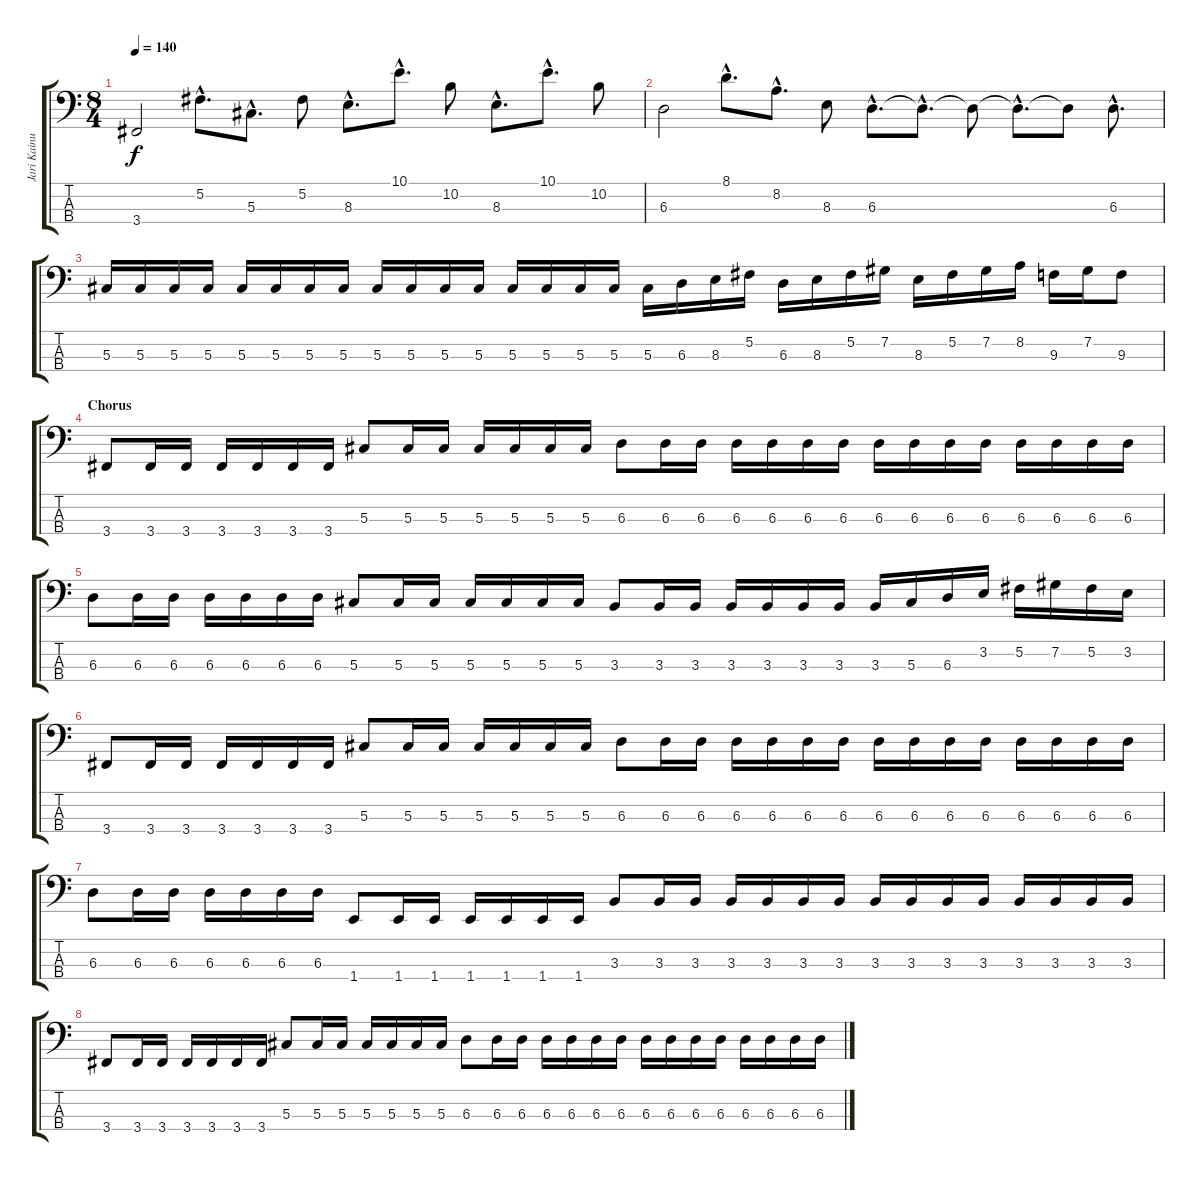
\track ("Jari Kainulainen" "Jari Kainu") {instrument electricbassfinger}
\staff {score tabs}
\tuning (Gb2 Db2 Ab1 Eb1) {hide}
\ts (8 4)
\tempo 140
\clef f4
\ks c
3.4.2{dy f} 5.2{hac}.8{d} 5.3{hac}.8{d} 5.2.8 8.3{hac}.8{d} 10.1{hac}.8{d} 10.2.8 8.3{hac}.8{d} 10.1{hac}.8{d} 10.2.8 |
6.3.2 8.1{hac}.8{d} 8.2{hac}.8{d} 8.3.8 6.3{hac}.8{d} 6.3{hac t}.8{d} 6.3{t}.8 6.3{hac t}.8{d} 6.3{t}.8 6.3{hac}.8{d} |
5.3.16 5.3.16 5.3.16 5.3.16 5.3.16 5.3.16 5.3.16 5.3.16 5.3.16 5.3.16 5.3.16 5.3.16 5.3.16 5.3.16 5.3.16 5.3.16 5.3.16 6.3.16 8.3.16 5.2.16 6.3.16 8.3.16 5.2.16 7.2.16 8.3.16 5.2.16 7.2.16 8.2.16 9.3.16 7.2.16 9.3.8 |
\section ("" "Chorus")
3.4.8 3.4.16 3.4.16 3.4.16 3.4.16 3.4.16 3.4.16 5.3.8 5.3.16 5.3.16 5.3.16 5.3.16 5.3.16 5.3.16 6.3.8 6.3.16 6.3.16 6.3.16 6.3.16 6.3.16 6.3.16 6.3.16 6.3.16 6.3.16 6.3.16 6.3.16 6.3.16 6.3.16 6.3.16 |
6.3.8 6.3.16 6.3.16 6.3.16 6.3.16 6.3.16 6.3.16 5.3.8 5.3.16 5.3.16 5.3.16 5.3.16 5.3.16 5.3.16 3.3.8 3.3.16 3.3.16 3.3.16 3.3.16 3.3.16 3.3.16 3.3.16 5.3.16 6.3.16 3.2.16 5.2.16 7.2.16 5.2.16 3.2.16 |
3.4.8 3.4.16 3.4.16 3.4.16 3.4.16 3.4.16 3.4.16 5.3.8 5.3.16 5.3.16 5.3.16 5.3.16 5.3.16 5.3.16 6.3.8 6.3.16 6.3.16 6.3.16 6.3.16 6.3.16 6.3.16 6.3.16 6.3.16 6.3.16 6.3.16 6.3.16 6.3.16 6.3.16 6.3.16 |
6.3.8 6.3.16 6.3.16 6.3.16 6.3.16 6.3.16 6.3.16 1.4.8 1.4.16 1.4.16 1.4.16 1.4.16 1.4.16 1.4.16 3.3.8 3.3.16 3.3.16 3.3.16 3.3.16 3.3.16 3.3.16 3.3.16 3.3.16 3.3.16 3.3.16 3.3.16 3.3.16 3.3.16 3.3.16 |
3.4.8 3.4.16 3.4.16 3.4.16 3.4.16 3.4.16 3.4.16 5.3.8 5.3.16 5.3.16 5.3.16 5.3.16 5.3.16 5.3.16 6.3.8 6.3.16 6.3.16 6.3.16 6.3.16 6.3.16 6.3.16 6.3.16 6.3.16 6.3.16 6.3.16 6.3.16 6.3.16 6.3.16 6.3.16
